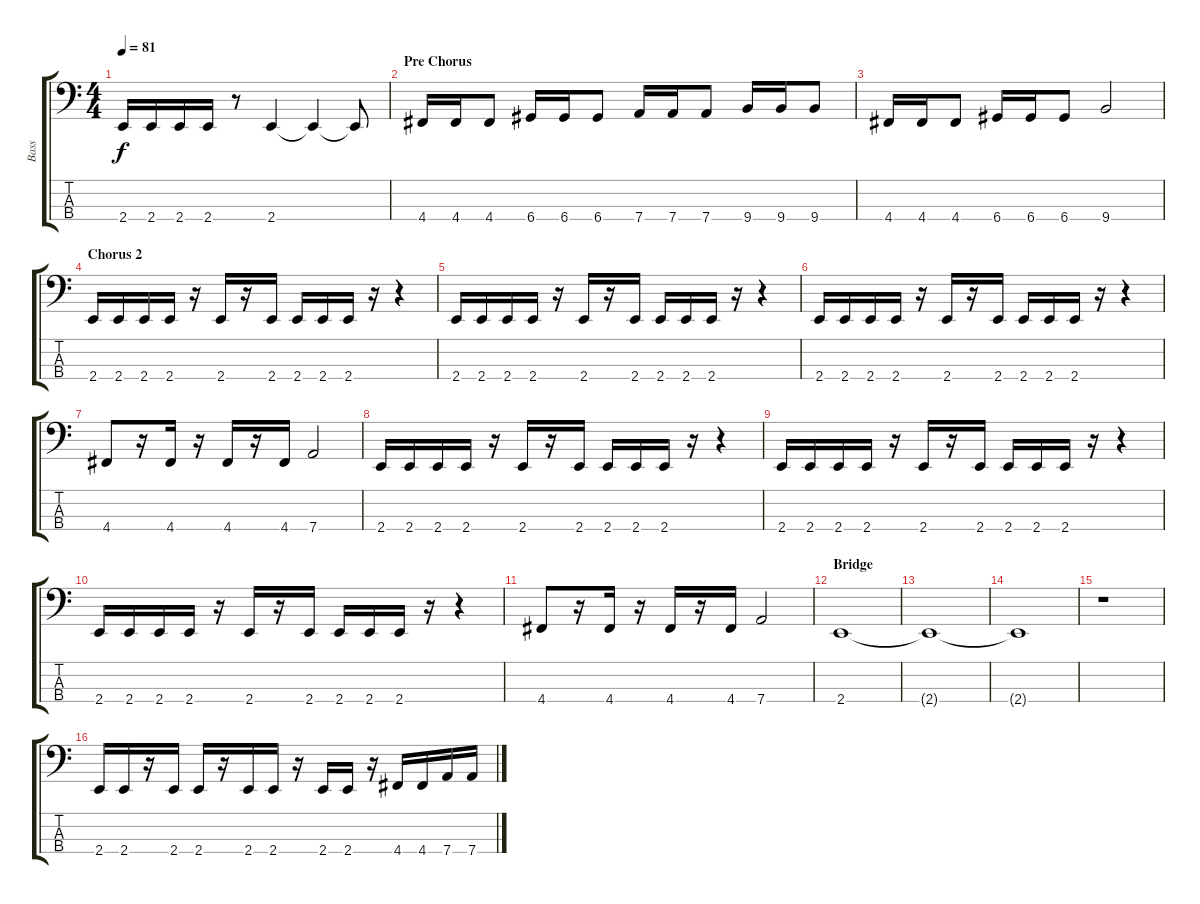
\track ("Bass" "Bass") {instrument electricbasspick}
\staff {score tabs}
\tuning (G2 D2 A1 D1) {hide}
\ts (4 4)
\tempo 81
\clef f4
\ks c
2.4.16{dy f} 2.4.16 2.4.16 2.4.16 r.8 2.4.4 2.4{t}.4 2.4{t}.8 |
\section ("" "Pre Chorus")
4.4.16 4.4.16 4.4.8 6.4.16 6.4.16 6.4.8 7.4.16 7.4.16 7.4.8 9.4.16 9.4.16 9.4.8 |
4.4.16 4.4.16 4.4.8 6.4.16 6.4.16 6.4.8 9.4.2 |
\section ("" "Chorus 2")
2.4.16 2.4.16 2.4.16 2.4.16 r.16 2.4.16 r.16 2.4.16 2.4.16 2.4.16 2.4.16 r.16 r.4 |
2.4.16 2.4.16 2.4.16 2.4.16 r.16 2.4.16 r.16 2.4.16 2.4.16 2.4.16 2.4.16 r.16 r.4 |
2.4.16 2.4.16 2.4.16 2.4.16 r.16 2.4.16 r.16 2.4.16 2.4.16 2.4.16 2.4.16 r.16 r.4 |
4.4.8 r.16 4.4.16 r.16 4.4.16 r.16 4.4.16 7.4.2 |
2.4.16 2.4.16 2.4.16 2.4.16 r.16 2.4.16 r.16 2.4.16 2.4.16 2.4.16 2.4.16 r.16 r.4 |
2.4.16 2.4.16 2.4.16 2.4.16 r.16 2.4.16 r.16 2.4.16 2.4.16 2.4.16 2.4.16 r.16 r.4 |
2.4.16 2.4.16 2.4.16 2.4.16 r.16 2.4.16 r.16 2.4.16 2.4.16 2.4.16 2.4.16 r.16 r.4 |
4.4.8 r.16 4.4.16 r.16 4.4.16 r.16 4.4.16 7.4.2 |
\section ("" "Bridge")
2.4.1 |
2.4{t}.1 |
2.4{t}.1 |
r.1 |
2.4.16 2.4.16 r.16 2.4.16 2.4.16 r.16 2.4.16 2.4.16 r.16 2.4.16 2.4.16 r.16 4.4.16 4.4.16 7.4.16 7.4.16
